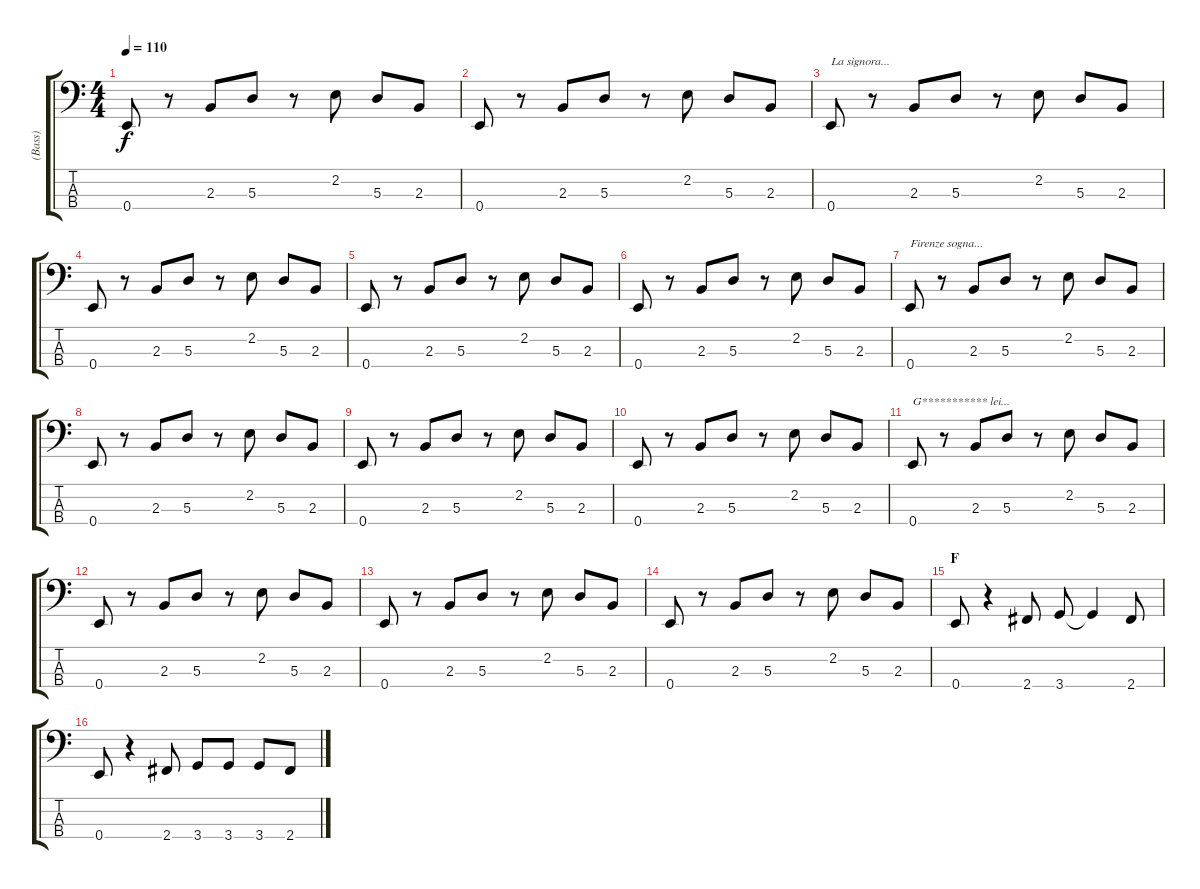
\track ("(Bass)" "(Bass)") {instrument electricbassfinger}
\staff {score tabs}
\tuning (G2 D2 A1 E1) {hide}
\ts (4 4)
\tempo 110
\clef f4
\ks c
0.4.8{dy f} r.8 2.3.8 5.3.8 r.8 2.2.8 5.3.8 2.3.8 |
0.4.8 r.8 2.3.8 5.3.8 r.8 2.2.8 5.3.8 2.3.8 |
0.4.8{txt "La signora..."} r.8 2.3.8 5.3.8 r.8 2.2.8 5.3.8 2.3.8 |
0.4.8 r.8 2.3.8 5.3.8 r.8 2.2.8 5.3.8 2.3.8 |
0.4.8 r.8 2.3.8 5.3.8 r.8 2.2.8 5.3.8 2.3.8 |
0.4.8 r.8 2.3.8 5.3.8 r.8 2.2.8 5.3.8 2.3.8 |
0.4.8{txt "Firenze sogna..."} r.8 2.3.8 5.3.8 r.8 2.2.8 5.3.8 2.3.8 |
0.4.8 r.8 2.3.8 5.3.8 r.8 2.2.8 5.3.8 2.3.8 |
0.4.8 r.8 2.3.8 5.3.8 r.8 2.2.8 5.3.8 2.3.8 |
0.4.8 r.8 2.3.8 5.3.8 r.8 2.2.8 5.3.8 2.3.8 |
0.4.8{txt "G*********** lei..."} r.8 2.3.8 5.3.8 r.8 2.2.8 5.3.8 2.3.8 |
0.4.8 r.8 2.3.8 5.3.8 r.8 2.2.8 5.3.8 2.3.8 |
0.4.8 r.8 2.3.8 5.3.8 r.8 2.2.8 5.3.8 2.3.8 |
0.4.8 r.8 2.3.8 5.3.8 r.8 2.2.8 5.3.8 2.3.8 |
\section ("" "F")
0.4.8 r.4 2.4.8 3.4.8 3.4{t}.4 2.4.8 |
0.4.8 r.4 2.4.8 3.4.8 3.4.8 3.4.8 2.4.8
